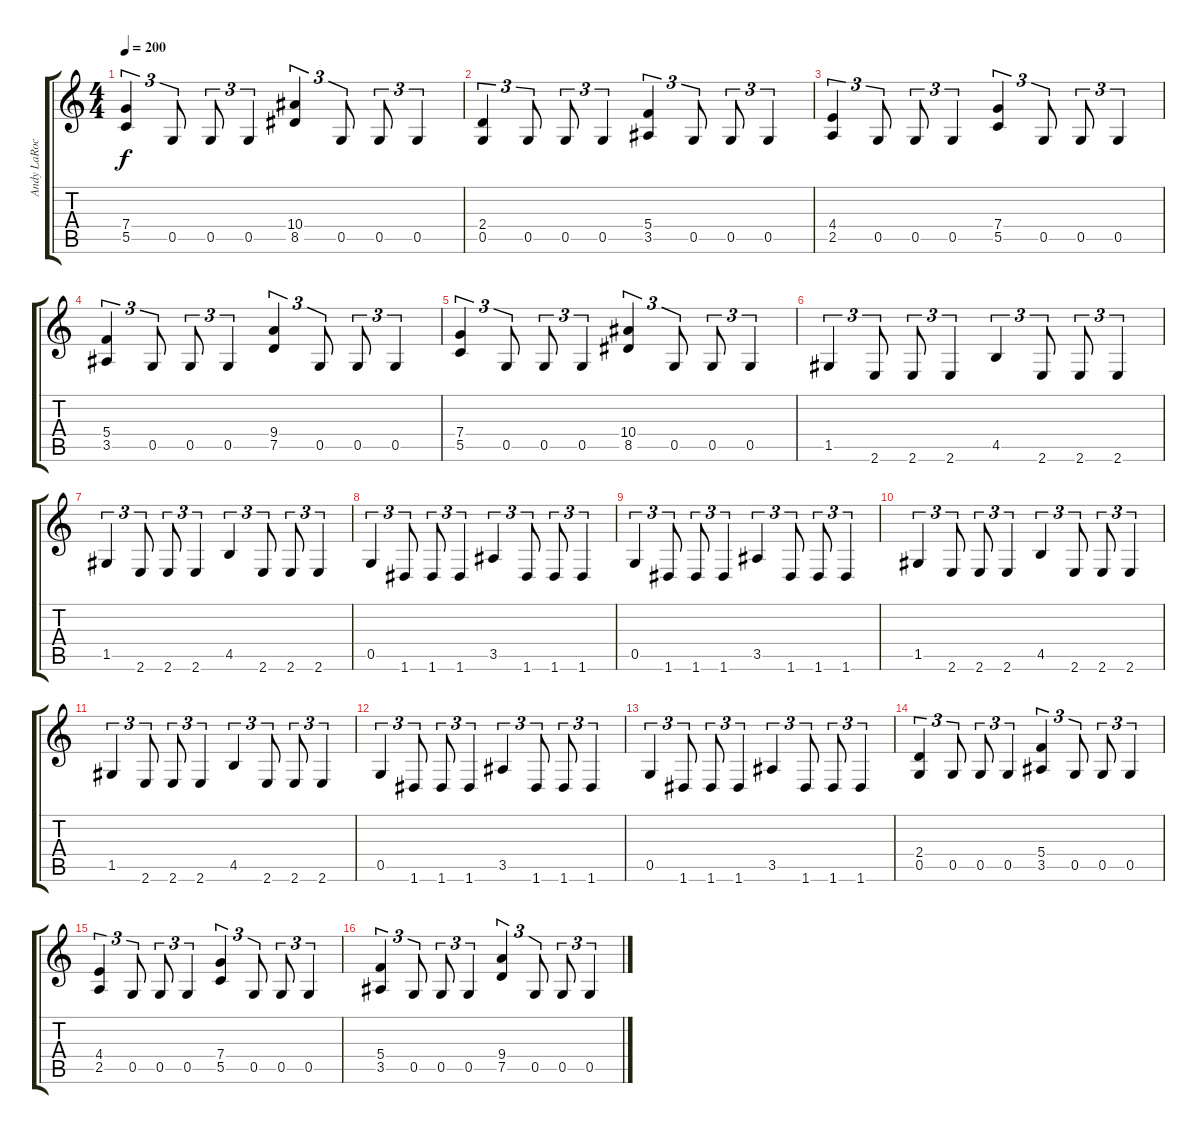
\track ("Andy LaRocque" "Andy LaRoc") {instrument distortionguitar}
\staff {score tabs}
\tuning (D4 A3 F3 C3 G2 D2) {hide}
\ts (4 4)
\tempo 200
\clef g2
\ks c
(7.4 5.5).4{tu (3 2) dy f} 0.5.8{tu (3 2)} 0.5.8{tu (3 2)} 0.5.4{tu (3 2)} (10.4 8.5).4{tu (3 2)} 0.5.8{tu (3 2)} 0.5.8{tu (3 2)} 0.5.4{tu (3 2)} |
(2.4 0.5).4{tu (3 2)} 0.5.8{tu (3 2)} 0.5.8{tu (3 2)} 0.5.4{tu (3 2)} (5.4 3.5).4{tu (3 2)} 0.5.8{tu (3 2)} 0.5.8{tu (3 2)} 0.5.4{tu (3 2)} |
(4.4 2.5).4{tu (3 2)} 0.5.8{tu (3 2)} 0.5.8{tu (3 2)} 0.5.4{tu (3 2)} (7.4 5.5).4{tu (3 2)} 0.5.8{tu (3 2)} 0.5.8{tu (3 2)} 0.5.4{tu (3 2)} |
(5.4 3.5).4{tu (3 2)} 0.5.8{tu (3 2)} 0.5.8{tu (3 2)} 0.5.4{tu (3 2)} (9.4 7.5).4{tu (3 2)} 0.5.8{tu (3 2)} 0.5.8{tu (3 2)} 0.5.4{tu (3 2)} |
(7.4 5.5).4{tu (3 2)} 0.5.8{tu (3 2)} 0.5.8{tu (3 2)} 0.5.4{tu (3 2)} (10.4 8.5).4{tu (3 2)} 0.5.8{tu (3 2)} 0.5.8{tu (3 2)} 0.5.4{tu (3 2)} |
1.5.4{tu (3 2)} 2.6.8{tu (3 2)} 2.6.8{tu (3 2)} 2.6.4{tu (3 2)} 4.5.4{tu (3 2)} 2.6.8{tu (3 2)} 2.6.8{tu (3 2)} 2.6.4{tu (3 2)} |
1.5.4{tu (3 2)} 2.6.8{tu (3 2)} 2.6.8{tu (3 2)} 2.6.4{tu (3 2)} 4.5.4{tu (3 2)} 2.6.8{tu (3 2)} 2.6.8{tu (3 2)} 2.6.4{tu (3 2)} |
0.5.4{tu (3 2)} 1.6.8{tu (3 2)} 1.6.8{tu (3 2)} 1.6.4{tu (3 2)} 3.5.4{tu (3 2)} 1.6.8{tu (3 2)} 1.6.8{tu (3 2)} 1.6.4{tu (3 2)} |
0.5.4{tu (3 2)} 1.6.8{tu (3 2)} 1.6.8{tu (3 2)} 1.6.4{tu (3 2)} 3.5.4{tu (3 2)} 1.6.8{tu (3 2)} 1.6.8{tu (3 2)} 1.6.4{tu (3 2)} |
1.5.4{tu (3 2)} 2.6.8{tu (3 2)} 2.6.8{tu (3 2)} 2.6.4{tu (3 2)} 4.5.4{tu (3 2)} 2.6.8{tu (3 2)} 2.6.8{tu (3 2)} 2.6.4{tu (3 2)} |
1.5.4{tu (3 2)} 2.6.8{tu (3 2)} 2.6.8{tu (3 2)} 2.6.4{tu (3 2)} 4.5.4{tu (3 2)} 2.6.8{tu (3 2)} 2.6.8{tu (3 2)} 2.6.4{tu (3 2)} |
0.5.4{tu (3 2)} 1.6.8{tu (3 2)} 1.6.8{tu (3 2)} 1.6.4{tu (3 2)} 3.5.4{tu (3 2)} 1.6.8{tu (3 2)} 1.6.8{tu (3 2)} 1.6.4{tu (3 2)} |
0.5.4{tu (3 2)} 1.6.8{tu (3 2)} 1.6.8{tu (3 2)} 1.6.4{tu (3 2)} 3.5.4{tu (3 2)} 1.6.8{tu (3 2)} 1.6.8{tu (3 2)} 1.6.4{tu (3 2)} |
(2.4 0.5).4{tu (3 2)} 0.5.8{tu (3 2)} 0.5.8{tu (3 2)} 0.5.4{tu (3 2)} (5.4 3.5).4{tu (3 2)} 0.5.8{tu (3 2)} 0.5.8{tu (3 2)} 0.5.4{tu (3 2)} |
(4.4 2.5).4{tu (3 2)} 0.5.8{tu (3 2)} 0.5.8{tu (3 2)} 0.5.4{tu (3 2)} (7.4 5.5).4{tu (3 2)} 0.5.8{tu (3 2)} 0.5.8{tu (3 2)} 0.5.4{tu (3 2)} |
(5.4 3.5).4{tu (3 2)} 0.5.8{tu (3 2)} 0.5.8{tu (3 2)} 0.5.4{tu (3 2)} (9.4 7.5).4{tu (3 2)} 0.5.8{tu (3 2)} 0.5.8{tu (3 2)} 0.5.4{tu (3 2)}
